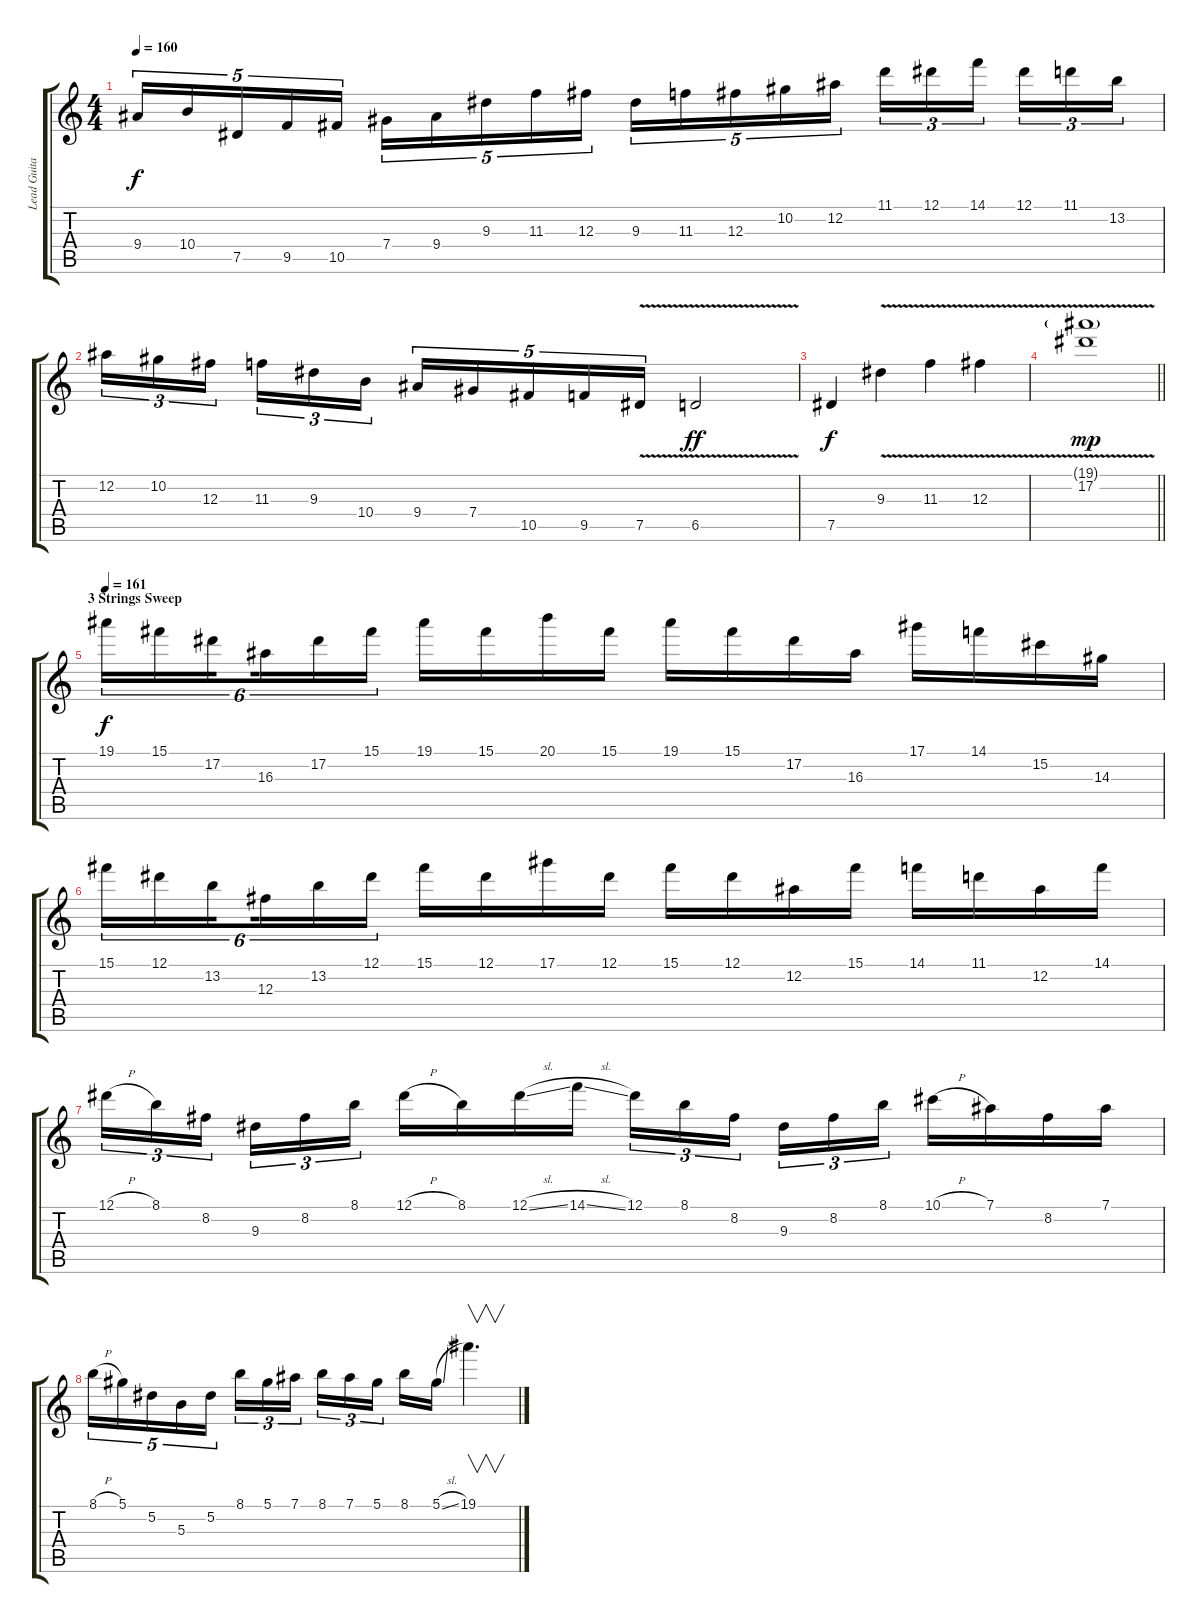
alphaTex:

\track ("Lead Guitar" "Lead Guita") {instrument overdrivenguitar}
\staff {score tabs}
\tuning (Eb4 Bb3 Gb3 Db3 Ab2 Eb2) {hide}
\ts (4 4)
\tempo 160
\clef g2
\ks c
9.4.16{tu (5 4) dy f} 10.4.16{tu (5 4)} 7.5.16{tu (5 4)} 9.5.16{tu (5 4)} 10.5.16{tu (5 4)} 7.4.16{tu (5 4)} 9.4.16{tu (5 4)} 9.3.16{tu (5 4)} 11.3.16{tu (5 4)} 12.3.16{tu (5 4)} 9.3.16{tu (5 4)} 11.3.16{tu (5 4)} 12.3.16{tu (5 4)} 10.2.16{tu (5 4)} 12.2.16{tu (5 4)} 11.1.16{tu (3 2)} 12.1.16{tu (3 2)} 14.1.16{tu (3 2) beam splitsecondary} 12.1.16{tu (3 2)} 11.1.16{tu (3 2)} 13.2.16{tu (3 2)} |
\ks aminor
12.2.16{tu (3 2)} 10.2.16{tu (3 2)} 12.3.16{tu (3 2) beam splitsecondary} 11.3.16{tu (3 2)} 9.3.16{tu (3 2)} 10.4.16{tu (3 2)} 9.4.16{tu (5 4)} 7.4.16{tu (5 4)} 10.5.16{tu (5 4)} 9.5.16{tu (5 4)} 7.5{v}.16{tu (5 4)} 6.5{v}.2{dy ff} |
\ks c
7.5.4{dy f} 9.3{v}.4 11.3{v}.4 12.3{v}.4 |
\barLineRight lightlight
(19.1{g} 17.2{v}).1{dy mp} |
\section ("" "3 Strings Sweep ")
\tempo 161
19.1.16{tu (6 4) txt "" dy f} 15.1.16{tu (6 4)} 17.2.16{tu (6 4) beam splitsecondary} 16.3.16{tu (6 4)} 17.2.16{tu (6 4)} 15.1.16{tu (6 4)} 19.1.16 15.1.16 20.1.16 15.1.16 19.1.16 15.1.16 17.2.16 16.3.16 17.1.16 14.1.16 15.2.16 14.3.16 |
15.1.16{tu (6 4)} 12.1.16{tu (6 4)} 13.2.16{tu (6 4) beam splitsecondary} 12.3.16{tu (6 4)} 13.2.16{tu (6 4)} 12.1.16{tu (6 4)} 15.1.16 12.1.16 17.1.16 12.1.16 15.1.16 12.1.16 12.2.16 15.1.16 14.1.16 11.1.16 12.2.16 14.1.16 |
12.1{h}.16{tu (3 2)} 8.1.16{tu (3 2)} 8.2.16{tu (3 2) beam splitsecondary} 9.3.16{tu (3 2)} 8.2.16{tu (3 2)} 8.1.16{tu (3 2)} 12.1{h}.16 8.1.16 12.1{sl}.16 14.1{sl}.16 12.1.16{tu (3 2)} 8.1.16{tu (3 2)} 8.2.16{tu (3 2) beam splitsecondary} 9.3.16{tu (3 2)} 8.2.16{tu (3 2)} 8.1.16{tu (3 2)} 10.1{h}.16 7.1.16 8.2.16 7.1.16 |
8.1{h}.16{tu (5 4)} 5.1.16{tu (5 4)} 5.2.16{tu (5 4)} 5.3.16{tu (5 4)} 5.2.16{tu (5 4)} 8.1.16{tu (3 2)} 5.1.16{tu (3 2)} 7.1.16{tu (3 2) beam splitsecondary} 8.1.16{tu (3 2)} 7.1.16{tu (3 2)} 5.1.16{tu (3 2)} 8.1.16 5.1{sl}.16 19.1.4{v d}
